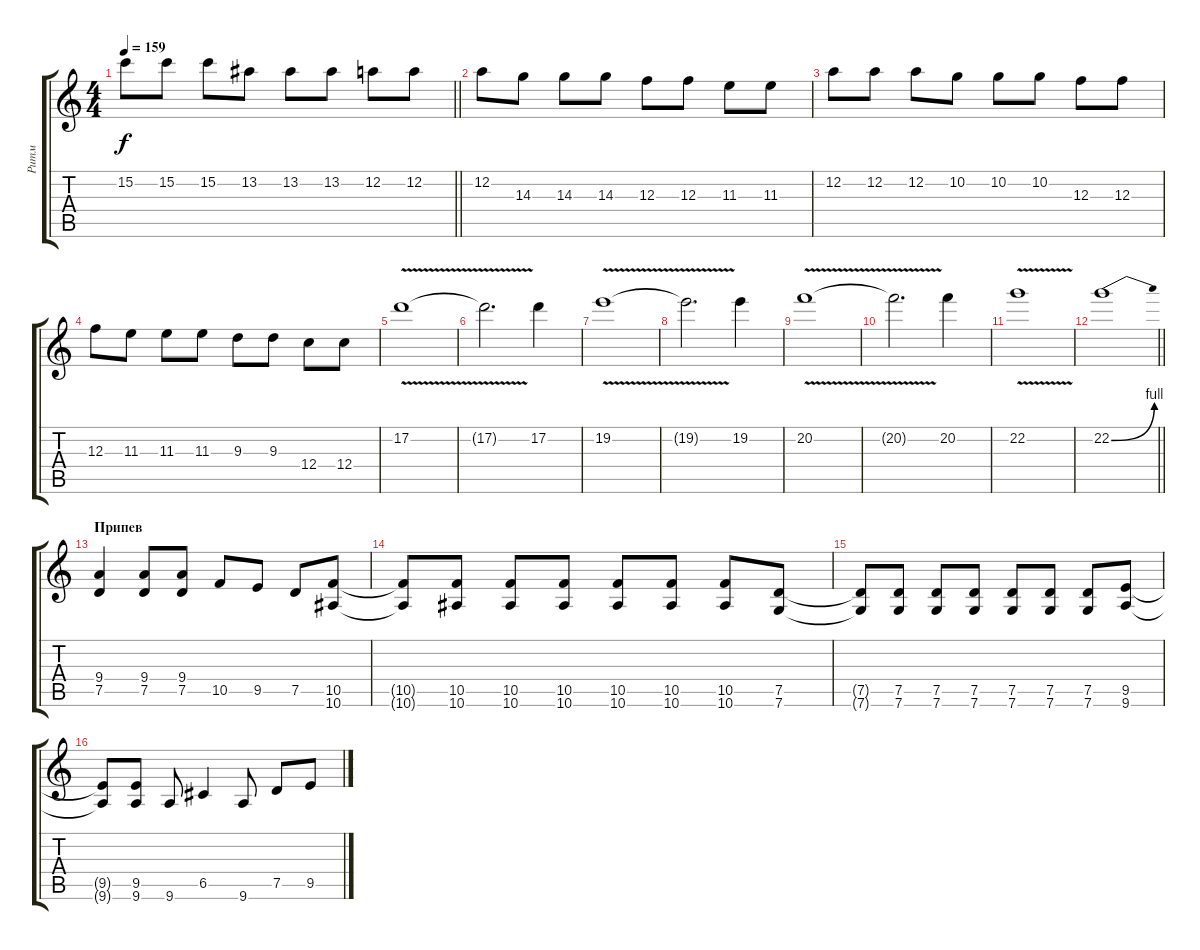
\track ("Ритм" "Ритм") {instrument overdrivenguitar}
\staff {score tabs}
\tuning (D4 A3 F3 C3 G2 C2) {hide}
\ts (4 4)
\tempo 159
\clef g2
\barLineRight lightlight
\ks c
15.2.8{dy f} 15.2.8 15.2.8 13.2.8 13.2.8 13.2.8 12.2.8 12.2.8 |
12.2.8 14.3.8 14.3.8 14.3.8 12.3.8 12.3.8 11.3.8 11.3.8 |
12.2.8 12.2.8 12.2.8 10.2.8 10.2.8 10.2.8 12.3.8 12.3.8 |
12.3.8 11.3.8 11.3.8 11.3.8 9.3.8 9.3.8 12.4.8 12.4.8 |
17.2{v}.1 |
17.2{t}.2{d} 17.2.4 |
19.2{v}.1 |
19.2{t}.2{d} 19.2.4 |
20.2{v}.1 |
20.2{t}.2{d} 20.2.4 |
22.2{v}.1 |
\barLineRight lightlight
22.2{be (bend 0 0 60 4)}.1 |
\section ("" "Припев")
(9.4 7.5).4 (9.4 7.5).8 (9.4 7.5).8 10.5.8 9.5.8 7.5.8 (10.5 10.6).8 |
(10.5{t} 10.6{t}).8 (10.5 10.6).8 (10.5 10.6).8 (10.5 10.6).8 (10.5 10.6).8 (10.5 10.6).8 (10.5 10.6).8 (7.5 7.6).8 |
(7.5{t} 7.6{t}).8 (7.5 7.6).8 (7.5 7.6).8 (7.5 7.6).8 (7.5 7.6).8 (7.5 7.6).8 (7.5 7.6).8 (9.5 9.6).8 |
(9.5{t} 9.6{t}).8 (9.5 9.6).8 9.6.8 6.5.4 9.6.8 7.5.8 9.5.8
